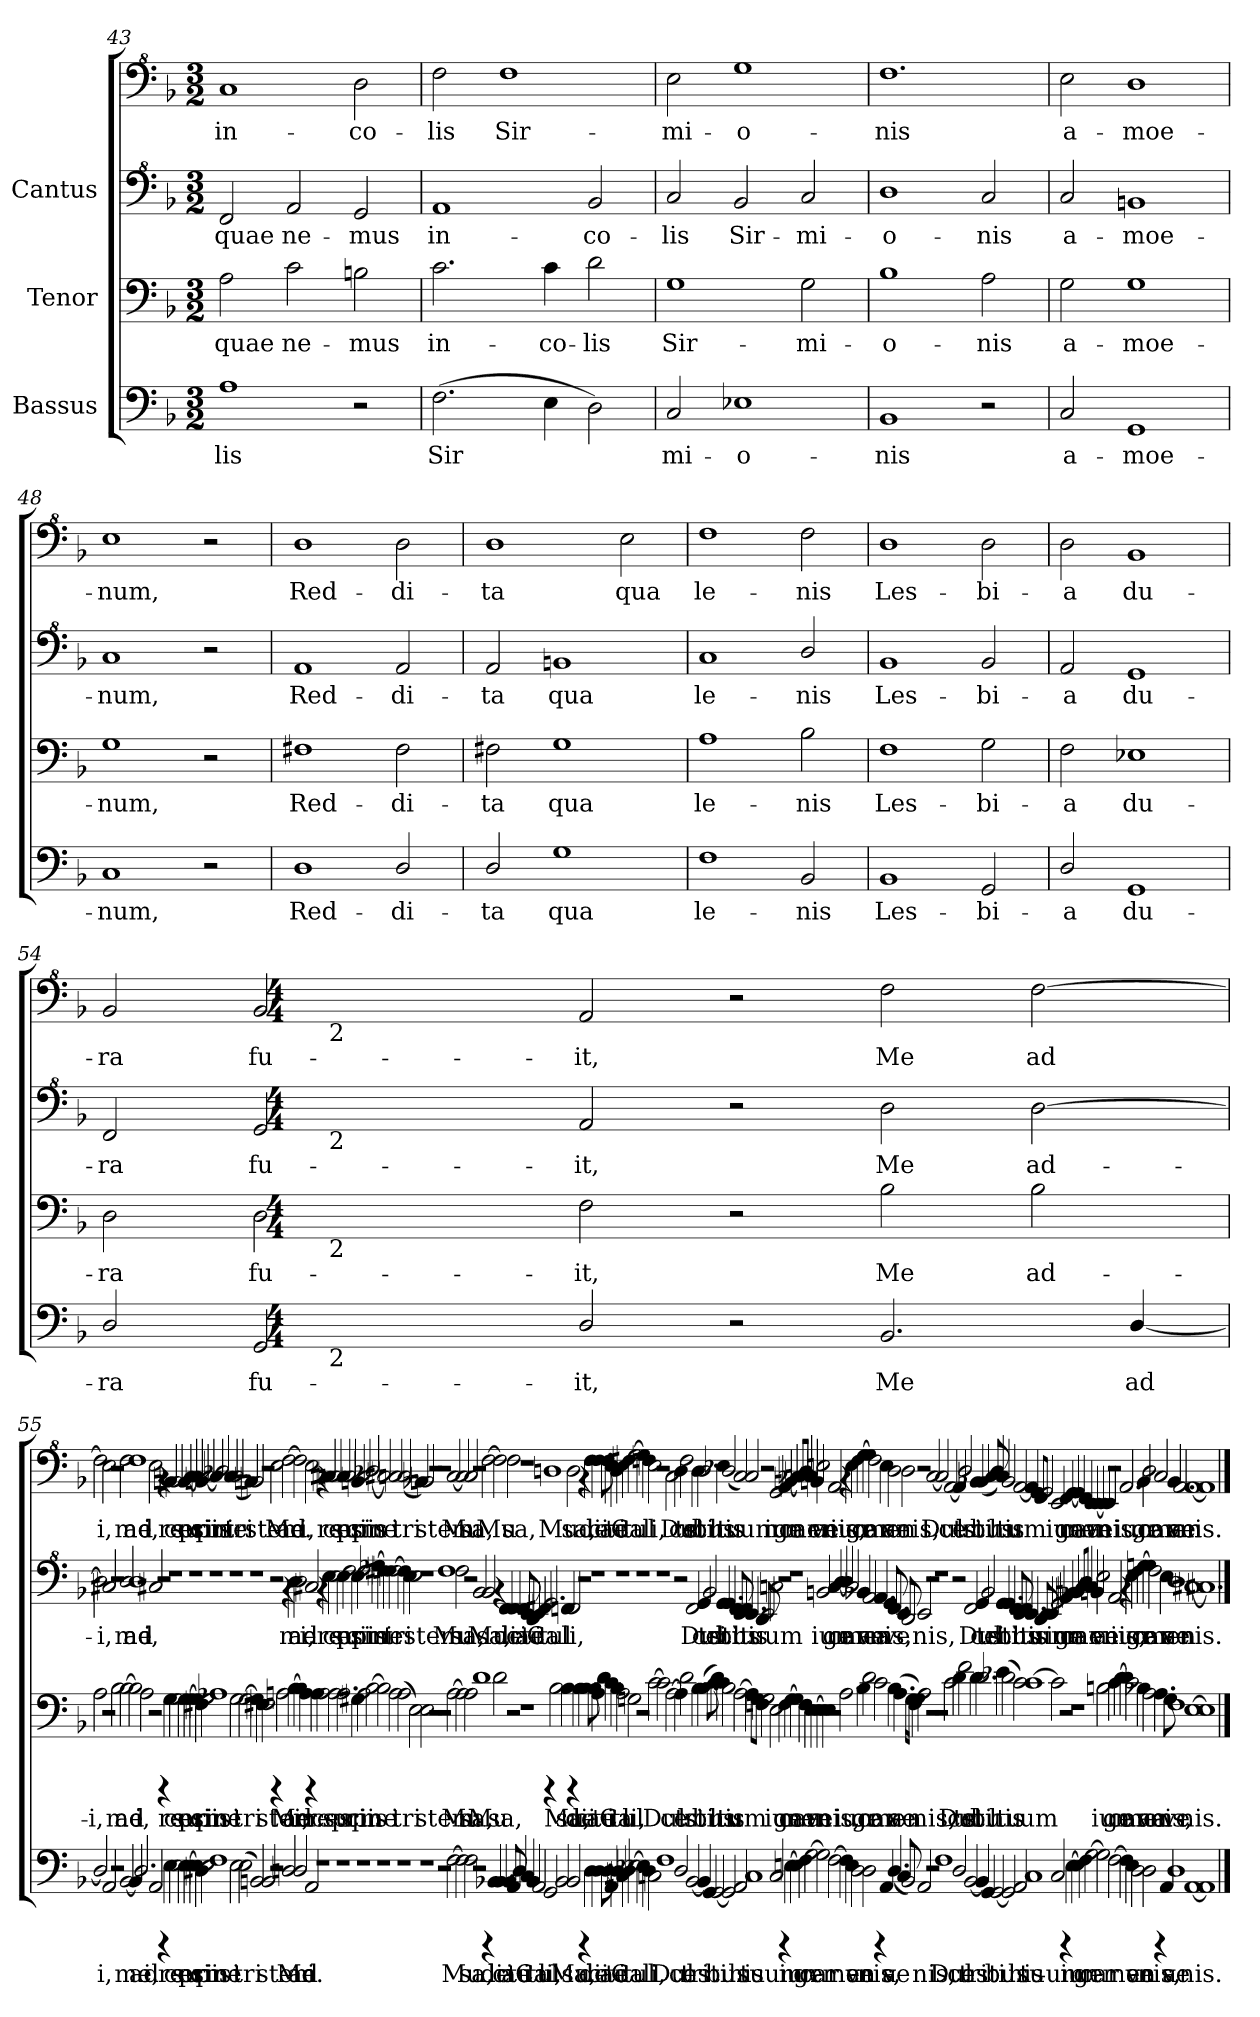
**kern	**text	**kern	**text	**kern	**text	**kern	**text
*part3	*part3	*part2	*part2	*part1	*part1	*part1	*part1
*staff4	*staff4	*staff3	*staff3	*staff2	*staff2	*staff1	*staff1
*I"Bassus	*	*I"Tenor	*	*I"Cantus	*	*	*
*clefF4	*	*clefF4	*	*clefF^4	*	*clefF^4	*
*k[b-]	*	*k[b-]	*	*k[b-]	*	*k[b-]	*
*F:	*	*F:	*	*F:	*	*F:	*
*M3/2	*	*M3/2	*	*M3/2	*	*M3/2	*
=43	=43	=43	=43	=43	=43	=43	=43
!	!LO:LY:b:cj	!	!LO:LY:b:cj	!	!LO:LY:b:cj	!	!LO:LY:b:cj
1A	-lis	2A\	quae	2F/	-quae	1c	in-
!	!	!	!LO:LY:b:cj	!	!LO:LY:b:cj	!	!
.	.	2c\	ne-	2A/	ne-	.	.
!	!	!	!LO:LY:b:cj	!	!LO:LY:b:cj	!	!LO:LY:b:cj
2r	.	2Bn\	-mus	2G/	-mus	2d\	-co-
=44	=44	=44	=44	=44	=44	=44	=44
!	!LO:LY:b:cj	!	!LO:LY:b:cj	!	!LO:LY:b:cj	!	!LO:LY:b:cj
(>2.F\	Sir-	2.c\	in-	1A	-in-	2f\	lis
!	!	!	!	!	!	!	!LO:LY:b:cj
.	.	.	.	.	.	1f	Sir-
!	!LO:LY:b:cj	!	!LO:LY:b:cj	!	!	!	!
4E\	--	4c\	-co-	.	.	.	.
!	!LO:LY:b:cj	!	!LO:LY:b:cj	!	!LO:LY:b:cj	!	!
2D\)	--	2d\	-lis	2B-/	-co-	.	.
=45	=45	=45	=45	=45	=45	=45	=45
!	!LO:LY:b:cj	!	!LO:LY:b:cj	!	!LO:LY:b:cj	!	!LO:LY:b:cj
2C/	-mi-	1G	Sir-	2c/	-lis	2e\	-mi-
!	!LO:LY:b:cj	!	!	!	!LO:LY:b:cj	!	!LO:LY:b:cj
1E-X	-o-	.	.	2B-/	Sir-	1g	-o-
!	!	!	!LO:LY:b:cj	!	!LO:LY:b:cj	!	!
.	.	2G\	-mi-	2c/	-mi-	.	.
=46	=46	=46	=46	=46	=46	=46	=46
!	!LO:LY:b:cj	!	!LO:LY:b:cj	!	!LO:LY:b:cj	!	!LO:LY:b:cj
1BB-	-nis	1B-	-o-	1d	o-	1.f	-nis
!	!	!	!LO:LY:b:cj	!	!LO:LY:b:cj	!	!
2r	.	2A\	-nis	2c/	-nis	.	.
=47	=47	=47	=47	=47	=47	=47	=47
!	!LO:LY:b:cj	!	!LO:LY:b:cj	!	!LO:LY:b:cj	!	!LO:LY:b:cj
2C/	a-	2G\	a-	2c/	-a-	2e\	a-
!	!LO:LY:b:cj	!	!LO:LY:b:cj	!	!LO:LY:b:cj	!	!LO:LY:b:cj
1GG	-moe-	1G	-moe-	1Bn	-moe-	1d	-moe-
!!LO:LB:g=z
=48	=48	=48	=48	=48	=48	=48	=48
!	!LO:LY:b:cj	!	!LO:LY:b:cj	!	!LO:LY:b:cj	!	!LO:LY:b:cj
1C	-num,	1G	-num,	1c	num,	1e	-num,
2r	.	2r	.	2r	.	2r	.
=49	=49	=49	=49	=49	=49	=49	=49
!	!LO:LY:b:cj	!	!LO:LY:b:cj	!	!LO:LY:b:cj	!	!LO:LY:b:cj
1D	Red-	1F#X	Red-	1A	-Red-	1d	Red-
!	!LO:LY:b:cj	!	!LO:LY:b:cj	!	!LO:LY:b:cj	!	!LO:LY:b:cj
2D/	-di-	2F#\	-di-	2A/	-di-	2d\	-di-
=50	=50	=50	=50	=50	=50	=50	=50
!	!LO:LY:b:cj	!	!LO:LY:b:cj	!	!LO:LY:b:cj	!	!LO:LY:b:cj
2D/	-ta	2F#X\	-ta	2A/	ta	1d	-ta
!	!LO:LY:b:cj	!	!LO:LY:b:cj	!	!LO:LY:b:cj	!	!
1G	qua	1G	qua	1Bn	qua	.	.
!	!	!	!	!	!	!	!LO:LY:b:cj
.	.	.	.	.	.	2e\	qua
=51	=51	=51	=51	=51	=51	=51	=51
!	!LO:LY:b:cj	!	!LO:LY:b:cj	!	!LO:LY:b:cj	!	!LO:LY:b:cj
1F	le-	1A	le-	1c	le-	1f	le-
!	!LO:LY:b:cj	!	!LO:LY:b:cj	!	!LO:LY:b:cj	!	!LO:LY:b:cj
2BB-/	-nis	2B-\	-nis	2d/	-nis	2f\	-nis
=52	=52	=52	=52	=52	=52	=52	=52
!	!LO:LY:b:cj	!	!LO:LY:b:cj	!	!LO:LY:b:cj	!	!LO:LY:b:cj
1BB-	Les-	1F	Les-	1B-	-Les-	1d	Les-
!	!LO:LY:b:cj	!	!LO:LY:b:cj	!	!LO:LY:b:cj	!	!LO:LY:b:cj
2GG/	-bi-	2G\	-bi-	2B-/	-bi-	2d\	-bi-
=53	=53	=53	=53	=53	=53	=53	=53
!	!LO:LY:b:cj	!	!LO:LY:b:cj	!	!LO:LY:b:cj	!	!LO:LY:b:cj
2D/	-a	2F\	-a	2A/	-a	2d\	-a
!	!LO:LY:b:cj	!	!LO:LY:b:cj	!	!LO:LY:b:cj	!	!LO:LY:b:cj
1GG	du-	1E-X	du-	1G	du-	1B-	du-
!!LO:PB:g=z
=54	=54	=54	=54	=54	=54	=54	=54
!	!LO:LY:b:cj	!	!LO:LY:b:cj	!	!LO:LY:b:cj	!	!LO:LY:b:cj
2D/	-ra	2D\	-ra	2F/	-ra	2B-/	-ra
!	!LO:LY:b:cj	!	!LO:LY:b:cj	!	!LO:LY:b:cj	!	!LO:LY:b:cj
2GG/	fu-	2D\	fu-	2G/	fu-	2B-/	fu-
*M4/4	*	*M4/4	*	*M4/4	*	*M4/4	*
*met(c)	*	*met(c)	*	*met(c)	*	*met(c)	*
!	!LO:LY:b:cj	!	!LO:LY:b:cj	!	!LO:LY:b:cj	!	!LO:LY:b:cj
2D/	-it,	2F\	-it,	2A/	-it,	2A/	-it,
*	*	*	*	*	*	*MM144	*
!	!	!	!	!	!	!LO:TX:b:t=2	!
!	!	!	!	!LO:TX:b:t=2	!	!	!
!	!	!LO:TX:b:t=2	!	!	!	!	!
!LO:TX:b:t=2	!	!	!	!	!	!	!
2r	.	2r	.	2r	.	2r	.
!	!LO:LY:b:cj	!	!LO:LY:b:cj	!	!LO:LY:b:cj	!	!LO:LY:b:cj
2.BB-/	Me	2B-\	Me	2d\	Me	2f\	Me
!	!	!	!LO:LY:b:cj	!	!LO:LY:b:cj	!	!LO:LY:b:cj
.	.	2B-\	ad-	[>2d\	ad-	[>2f\	ad-
!	!LO:LY:b:cj	!	!	!	!	!	!
[<4D/	ad-	.	.	.	.	.	.
!!LO:LB:g=z
=55	=55	=55	=55	=55	=55	=55	=55
!	!LO:LY:b:cj	!	!LO:LY:b:cj	!	!LO:LY:b:cj	!	!LO:LY:b:cj
2D/]	-	2A\	-i,	2d\]	.	2f\]	-
!	!LO:LY:b:cj	!	!	!	!LO:LY:b:cj	!	!LO:LY:b:cj
2AA/	i,	2r	.	2c#X/	i,	2e\	i,
!	!	!	!LO:LY:b:cj	!	!	!	!
2r	.	2B-\	me	2r	.	2r	.
!	!LO:LY:b:cj	!	!LO:LY:b:cj	!	!LO:LY:b:cj	!	!LO:LY:b:cj
[<2BB-/	me	[>2B-\	ad-	2d/	me	2f\	me
!	!LO:LY:a:cj	!	!LO:LY:a:cj	!	!LO:LY:a:cj	!	!LO:LY:a:cj
4BB-/]	.	2B-\]	-	1d	ad-	1f	ad-
!	!LO:LY:a:cj	!	!	!	!	!	!
2.D/	ad-	.	.	.	.	.	.
!	!	!	!LO:LY:a:cj	!	!	!	!
.	.	2A\	i,	.	.	.	.
!	!LO:LY:b:cj	!	!	!	!LO:LY:b:cj	!	!LO:LY:b:cj
2AA/	-i,	2r	.	2c#X/	-i,	2e\	-i,
4rCCC	.	4rCCC	.	2r	.	4rA	.
!	!LO:LY:b:cj	!	!LO:LY:b:cj	!	!	!	!LO:LY:b:cj
4E\	re-	4G\	re-	.	.	4Bn/	re-
!	!LO:LY:b:cj	!	!LO:LY:b:cj	!	!	!	!LO:LY:b:cj
2E\	-ces-	2G\	-ces-	1r	.	2Bn/	-ces-
!	!LO:LY:b:cj	!	!LO:LY:b:cj	!	!	!	!LO:LY:b:cj
4E\	-su-	4G\	-su	.	.	4B/	-su-
!	!LO:LY:b:cj	!	!LO:LY:b:cj	!	!	!	!LO:LY:b:cj
[>4E\	-prin-	[>4G\	prin-	.	.	[<4c/	-prin-
!	!LO:LY:b:cj	!	!LO:LY:b:cj	!	!	!	!LO:LY:b:cj
4E\]	-	4G\]	-	1r	.	4c/]	-
!	!LO:LY:b:cj	!	!LO:LY:b:cj	!	!	!	!LO:LY:b:cj
4D#X\	ci-	4F#X\	ci-	.	.	4Bn/	ci-
!	!LO:LY:b:cj	!	!LO:LY:b:cj	!	!	!	!LO:LY:b:cj
2E\	-pis	2G\	-pis	.	.	[<2c/	-pis
!	!LO:LY:a:cj	!	!LO:LY:a:cj	!	!	!	!LO:LY:a:cj
1F	me-	1A-X	me-	1r	.	4c/]	.
!	!	!	!	!	!	!	!LO:LY:a:cj
.	.	.	.	.	.	2d-X/	me-
!	!	!	!	!	!	!	!LO:LY:a:cj
.	.	.	.	.	.	4c/	-i
!	!LO:LY:a:cj	!	!LO:LY:a:cj	!	!	!	!LO:LY:a:cj
2E\	-i	2G\	-i	1r	.	(<2.c/	tri-
!	!LO:LY:a:cj	!	!LO:LY:a:cj	!	!	!	!
(>2E\	tri-	[>2G\	tri-	.	.	.	.
!	!	!	!	!	!	!	!LO:LY:a:cj
.	.	.	.	.	.	4Bn/)	--
!	!LO:LY:b:cj	!	!LO:LY:b:cj	!	!	!	!LO:LY:b:cj
2BBn/)	-	4G\]	-	1r	.	2Bn/	-stem.
!	!	!	!LO:LY:b:cj	!	!	!	!
.	.	4F#X\	.	.	.	.	.
!	!LO:LY:b:cj	!	!LO:LY:b:cj	!	!	!	!
2BB/	stem.	2F#\	stem.	.	.	2r	.
!	!	!	!	!	!	!	!LO:LY:b:cj
2r	.	4rCCC	.	2r	.	2e\	Me
!	!	!	!LO:LY:b:cj	!	!	!	!
.	.	2A\	Me	.	.	.	.
!	!LO:LY:b:cj	!	!	!	!	!	!LO:LY:b:cj
2D/	Me	.	.	4rA	.	[>2f\	ad-
!	!	!	!LO:LY:b:cj	!	!LO:LY:b:cj	!	!
.	.	[>4B-\	ad-	4d\	me	.	.
!	!LO:LY:a:cj	!	!LO:LY:a:cj	!	!LO:LY:a:cj	!	!LO:LY:a:cj
2D/	ad-	4B-\]	-	2d\	ad-	2f\]	-
!	!	!	!LO:LY:a:cj	!	!	!	!
.	.	4A\	i,	.	.	.	.
!	!LO:LY:a:cj	!	!	!	!LO:LY:a:cj	!	!LO:LY:a:cj
2AA/	-i	4rCCC	.	2c#X/	-i,	2e\	i,
!	!	!	!LO:LY:a:cj	!	!	!	!
.	.	4A\	re-	.	.	.	.
!	!	!	!LO:LY:b:cj	!	!	!	!
1r	.	2A\	-ces-	4rA	.	4rA	.
!	!	!	!	!	!LO:LY:b:cj	!	!LO:LY:b:cj
.	.	.	.	4e\	re-	4c#X/	re-
!	!	!	!LO:LY:b:cj	!	!LO:LY:b:cj	!	!LO:LY:b:cj
.	.	2A\	-su	2e\	-ces-	2cn/	-ces-
!	!	!	!LO:LY:b:cj	!	!LO:LY:b:cj	!	!LO:LY:b:cj
1r	.	2.A\	prin-	4e\	-su	4c/	-su
!	!	!	!	!	!LO:LY:b:cj	!	!LO:LY:b:cj
.	.	.	.	2f\	prin-	2c/	prin-
!	!	!	!LO:LY:b:cj	!	!LO:LY:b:cj	!	!LO:LY:b:cj
.	.	4G#X\	-ci-	4e\	-ci-	4Bn/	-ci-
!	!	!	!LO:LY:b:cj	!	!LO:LY:b:cj	!	!LO:LY:b:cj
1r	.	2A\	-pis	2.f\	-pis	2c/	-pis
!	!	!	!LO:LY:b:cj	!	!	!	!LO:LY:b:cj
.	.	[>2B-\	me-	.	.	[<2d-X/	me-
!	!	!	!	!	!LO:LY:b:cj	!	!
.	.	.	.	[>4g-X\	me-	.	.
!	!	!	!LO:LY:a:cj	!	!LO:LY:a:cj	!	!LO:LY:a:cj
1r	.	2B-\]	-	4f#X\]	-	2c#X/]	-
!	!	!	!	!	!LO:LY:a:cj	!	!
.	.	.	.	4fn\	i	.	.
!	!	!	!LO:LY:a:cj	!	!LO:LY:a:cj	!	!LO:LY:a:cj
.	.	2A\	i	[>2f\	tri-	2cn/	i
!	!	!	!LO:LY:a:cj	!	!LO:LY:b:cj	!	!LO:LY:a:cj
1r	.	(>2A\	tri-	4f\]	-	(<2.c/	tri-
!	!	!	!	!	!LO:LY:b:cj	!	!
.	.	.	.	4e\	.	.	.
!	!	!	!LO:LY:a:cj	!	!LO:LY:b:cj	!	!
.	.	2E\)	--	2e\	stem.	.	.
!	!	!	!	!	!	!	!LO:LY:a:cj
.	.	.	.	.	.	4B-/)	--
!	!	!	!LO:LY:b:cj	!	!	!	!LO:LY:b:cj
1r	.	2E\	-stem.	1r	.	2Bn/	-stem.
.	.	2r	.	.	.	2r	.
!	!	!	!	!	!LO:LY:b:cj	!	!
2r	.	2r	.	1f	Mu	2r	.
!	!LO:LY:b:cj	!	!LO:LY:b:cj	!	!	!	!LO:LY:b:cj
[>2F\	Mu-	[>2A\	Mu-	.	.	[<2c/	Mu-
!	!LO:LY:a:cj	!	!LO:LY:a:cj	!	!LO:LY:a:cj	!	!LO:LY:a:cj
2F\]	-	2A\]	-	2f\	sa,	2c/]	-
!	!LO:LY:a:cj	!	!LO:LY:a:cj	!	!	!	!LO:LY:a:cj
2F\	sa,	2A\	sa,	2r	.	2c/	sa,
!	!	!	!LO:LY:b:cj	!	!LO:LY:b:cj	!	!
2r	.	1d	Mu-	2B-/	Mu	2r	.
!	!	!	!	!	!LO:LY:b:cj	!	!LO:LY:b:cj
4rCCC	.	.	.	2B-/	sa,	[>2f\	Mu-
!	!LO:LY:b:cj	!	!	!	!	!	!
4BB-/	de-	.	.	.	.	.	.
!	!LO:LY:b:cj	!	!LO:LY:b:cj	!	!	!	!LO:LY:b:cj
4.BB-/	-li-	2d\	-sa,	4rA	.	2f\]	-
!	!	!	!	!	!LO:LY:b:cj	!	!
.	.	.	.	4F/	de-	.	.
!	!LO:LY:b:cj	!	!	!	!	!	!
8BB-/	-ci-	.	.	.	.	.	.
!	!LO:LY:b:cj	!	!	!	!LO:LY:b:cj	!	!LO:LY:b:cj
4AA/	-ae	2r	.	4.F/	-li-	2f\	sa,
!	!LO:LY:b:cj	!	!	!	!	!	!
4D/	tu-	.	.	.	.	.	.
!	!	!	!	!	!LO:LY:b:cj	!	!
.	.	.	.	8F/	-ci-	.	.
!	!LO:LY:b:cj	!	!	!	!LO:LY:b:cj	!	!
4C/	-i	1r	.	4E/	-ae	1r	.
!	!LO:LY:b:cj	!	!	!	!LO:LY:b:cj	!	!
4BB-/	Ca-	.	.	4D/	tu-	.	.
!	!LO:LY:b:cj	!	!	!	!LO:LY:b:cj	!	!
2AA/	-tul-	.	.	4E/	-i	.	.
!	!	!	!	!	!LO:LY:b:cj	!	!
.	.	.	.	4F#X/	Ca-	.	.
!	!LO:LY:a:cj	!	!	!	!LO:LY:a:cj	!	!LO:LY:a:cj
2GG/	-li,	4rCCC	.	2.G/	-tul-	1d	Mu-
!	!	!	!LO:LY:a:cj	!	!	!	!
.	.	2B-\	Mu-	.	.	.	.
!	!LO:LY:a:cj	!	!	!	!	!	!
2BB-/	Mu-	.	.	.	.	.	.
!	!	!	!LO:LY:a:cj	!	!LO:LY:a:cj	!	!
.	.	4B-\	-sa,	4F/	--	.	.
!	!LO:LY:b:cj	!	!	!	!LO:LY:b:cj	!	!LO:LY:b:cj
2BB-/	-sa,	4rCCC	.	2F/	-li,	2d\	-sa,
!	!	!	!LO:LY:b:cj	!	!	!	!
.	.	4B-\	de-	.	.	.	.
!	!	!	!LO:LY:b:cj	!	!	!	!
4rCCC	.	4.B-\	-li-	2r	.	4rA	.
!	!LO:LY:b:cj	!	!	!	!	!	!LO:LY:b:cj
4D\	de-	.	.	.	.	4f\	de-
!	!	!	!LO:LY:b:cj	!	!	!	!
.	.	8B-\	-ci-	.	.	.	.
!	!LO:LY:b:cj	!	!LO:LY:b:cj	!	!	!	!LO:LY:b:cj
4.D\	-li-	4A\	-ae	1r	.	4.f\	-li-
!	!	!	!LO:LY:b:cj	!	!	!	!
.	.	4d\	tu-	.	.	.	.
!	!LO:LY:b:cj	!	!	!	!	!	!LO:LY:b:cj
8D\	-ci-	.	.	.	.	8f\	-ci-
!	!LO:LY:b:cj	!	!LO:LY:b:cj	!	!	!	!LO:LY:b:cj
4AA/	-ae	4c\	-i	.	.	4e\	-ae
!	!LO:LY:b:cj	!	!LO:LY:b:cj	!	!	!	!LO:LY:b:cj
4D\	tu-	4B-\	Ca-	.	.	4d\	tu-
!	!LO:LY:b:cj	!	!LO:LY:b:cj	!	!	!	!LO:LY:b:cj
4C#X/	-i	2A\	-tul-	1r	.	4e\	-i
!	!LO:LY:b:cj	!	!	!	!	!	!LO:LY:b:cj
4D\	Ca-	.	.	.	.	4f#X\	Ca-
!	!LO:LY:b:cj	!	!LO:LY:b:cj	!	!	!	!LO:LY:b:cj
[>2E-X\	-tul-	2G\	-li,	.	.	[>2g\	-tul-
!	!LO:LY:a:cj	!	!	!	!	!	!LO:LY:a:cj
4E-X\]	-	2r	.	1r	.	4g\]	-
!	!LO:LY:a:cj	!	!	!	!	!	!LO:LY:a:cj
4D\	.	.	.	.	.	4f\	.
!	!LO:LY:a:cj	!	!LO:LY:a:cj	!	!	!	!LO:LY:a:cj
2C\	li,	[>2c\	Dul-	.	.	2e\	li,
!	!LO:LY:a:cj	!	!LO:LY:a:cj	!	!	!	!
1F	Dul-	2c\]	-	1r	.	2r	.
!	!	!	!LO:LY:a:cj	!	!	!	!LO:LY:a:cj
.	.	[>2A\	ce	.	.	2c\	Dul-
!	!LO:LY:b:cj	!	!LO:LY:b:cj	!	!	!	!LO:LY:b:cj
2D/	-ce	4A\]	.	2r	.	4d\	-ce
!	!	!	!LO:LY:b:cj	!	!	!	!LO:LY:b:cj
.	.	2d\	tri-	.	.	2f\	tri-
!	!LO:LY:b:cj	!	!	!	!LO:LY:b:cj	!	!
[<2BB-/	tri-	.	.	2F/	Dul-	.	.
!	!	!	!LO:LY:b:cj	!	!	!	!LO:LY:b:cj
.	.	4B-\	-sti-	.	.	4d\	-sti-
!	!LO:LY:b:cj	!	!LO:LY:b:cj	!	!LO:LY:b:cj	!	!LO:LY:b:cj
4BB-/]	-	(>4.B-\	-bus	4G/	-ce	2.d\	-bus
!	!LO:LY:b:cj	!	!	!	!LO:LY:b:cj	!	!
4GG/	sti-	.	.	2B-/	tri-	.	.
!	!	!	!LO:LY:b:cj	!	!	!	!
.	.	8c\	.	.	.	.	.
!	!LO:LY:b:cj	!	!LO:LY:b:cj	!	!	!	!
[<2GG/	-bus	4d\)	.	.	.	.	.
!	!	!	!LO:LY:b:cj	!	!LO:LY:b:cj	!	!LO:LY:b:cj
.	.	4c\	his	4G/	-sti-	4e-X\	his
!	!LO:LY:a:cj	!	!LO:LY:a:cj	!	!LO:LY:a:cj	!	!LO:LY:a:cj
2GG/]	.	2B-\	tu-	4.G/	-bus	(<2d/	tu-
!	!	!	!	!	!LO:LY:a:cj	!	!
.	.	.	.	8F/	.	.	.
!	!LO:LY:a:cj	!	!LO:LY:a:cj	!	!LO:LY:a:cj	!	!LO:LY:a:cj
2AA/	his	[>2A\	-um	4E/	.	2c/)	--
!	!	!	!	!	!LO:LY:a:cj	!	!
.	.	.	.	4F/	his	.	.
!	!LO:LY:b:cj	!	!	!	!LO:LY:b:cj	!	!LO:LY:b:cj
1C	tu-	4A\]	.	4.E/	tu-	2c/	-um
.	.	8G\L	.	.	.	.	.
!	!	!	!	!	!LO:LY:b:cj	!	!
.	.	8F\J	.	8D/	--	.	.
!	!	!	!	!	!LO:LY:b:cj	!	!
.	.	2G\	.	2E/	--	2r	.
!	!LO:LY:b:cj	!	!LO:LY:b:cj	!	!LO:LY:b:cj	!	!LO:LY:b:cj
2C/	-um	2E\	iun-	2c\	-um	2G/	iun-
!	!	!	!LO:LY:b:cj	!	!	!	!LO:LY:b:cj
4rCCC	.	4F\	-ge	2r	.	4A/	-ge
!	!LO:LY:b:cj	!	!LO:LY:b:cj	!	!	!	!LO:LY:b:cj
[>4E\	iun-	[>4G\	car-	.	.	[<4Bn/	car-
!	!LO:LY:b:cj	!	!LO:LY:b:cj	!	!	!	!LO:LY:b:cj
4E\]	-	4G\]	-	1r	.	8c-X/L]	-
!	!	!	!	!	!	!	!LO:LY:b:cj
.	.	.	.	.	.	8cn/J	.
!	!LO:LY:b:cj	!	!LO:LY:b:cj	!	!	!	!LO:LY:b:cj
4F\	ge	4F\	men	.	.	4d/	.
!	!LO:LY:b:cj	!	!LO:LY:b:cj	!	!	!	!LO:LY:b:cj
[>2G\	car-	4E\	a-	.	.	4c/	men
!	!	!	!LO:LY:b:cj	!	!	!	!LO:LY:b:cj
.	.	[>4E\	-ve-	.	.	4Bn/	a-
!	!LO:LY:a:cj	!	!LO:LY:a:cj	!	!LO:LY:a:cj	!	!LO:LY:a:cj
2G\]	-	4E\]	-	2Bn/	iun-	2e\	-ve-
!	!	!	!LO:LY:a:cj	!	!	!	!
.	.	4E\	nis,	.	.	.	.
!	!LO:LY:a:cj	!	!	!	!LO:LY:a:cj	!	!LO:LY:a:cj
[>2F\	men	2r	.	4c/	-ge	2A/	-nis,
!	!	!	!	!	!LO:LY:a:cj	!	!
.	.	.	.	[<4d/	car-	.	.
!	!LO:LY:b:cj	!	!LO:LY:b:cj	!	!LO:LY:b:cj	!	!
4F\]	.	2.A\	iun-	4d/]	-	4rA	.
!	!LO:LY:b:cj	!	!	!	!LO:LY:b:cj	!	!LO:LY:b:cj
4E\	a-	.	.	2c/	men	4e\	iun-
!	!LO:LY:b:cj	!	!	!	!	!	!LO:LY:b:cj
2D\	-ve-	.	.	.	.	4f\	-ge
!	!	!	!LO:LY:b:cj	!	!LO:LY:b:cj	!	!LO:LY:b:cj
.	.	4B-\	-ge	4B-/	a-	[>4g\	car-
!	!LO:LY:b:cj	!	!LO:LY:b:cj	!	!LO:LY:b:cj	!	!LO:LY:b:cj
2D\	-nis,	2d\	car-	2A/	-ve-	4g\]	-
!	!	!	!	!	!	!	!LO:LY:b:cj
.	.	.	.	.	.	2f\	men
!	!	!	!LO:LY:b:cj	!	!LO:LY:b:cj	!	!
4rCCC	.	2c\	-men	4.A/	-nis,	.	.
!	!LO:LY:b:cj	!	!	!	!	!	!LO:LY:b:cj
4AA/	a-	.	.	.	.	4e\	a-
!	!	!	!	!	!LO:LY:b:cj	!	!
.	.	.	.	8G/	a-	.	.
!	!LO:LY:a:cj	!	!LO:LY:a:cj	!	!LO:LY:a:cj	!	!LO:LY:a:cj
(<4.D/	-ve-	4B-\	a-	4.F/	-ve-	2d\	-ve-
!	!	!	!LO:LY:a:cj	!	!	!	!
.	.	(>4.A\	-ve-	.	.	.	.
!	!LO:LY:a:cj	!	!	!	!LO:LY:a:cj	!	!
8C/	--	.	.	8E/	--	.	.
!	!LO:LY:a:cj	!	!	!	!LO:LY:a:cj	!	!LO:LY:a:cj
2BB-/)	--	.	.	2D/	--	2d\	-nis,
!	!	!	!LO:LY:a:cj	!	!	!	!
.	.	16G\L	--	.	.	.	.
!	!	!	!LO:LY:a:cj	!	!	!	!
.	.	16F\J	--	.	.	.	.
!	!	!	!LO:LY:a:cj	!	!	!	!
.	.	4G\)	--	.	.	.	.
!	!LO:LY:b:cj	!	!LO:LY:b:cj	!	!LO:LY:b:cj	!	!
2AA/	-nis,	2A\	-nis,	2E/	-nis,	2r	.
!	!	!	!	!	!	!	!LO:LY:b:cj
2r	.	2r	.	2r	.	[<2c/	Dul-
!	!LO:LY:b:cj	!	!	!	!	!	!LO:LY:b:cj
1F	Dul-	2r	.	1r	.	2c/]	-
!	!	!	!LO:LY:b:cj	!	!	!	!LO:LY:b:cj
.	.	2c\	Dul-	.	.	[<2A/	ce
!	!LO:LY:b:cj	!	!LO:LY:b:cj	!	!	!	!LO:LY:b:cj
2D/	-ce	4d\	-ce	2r	.	4A/]	.
!	!	!	!LO:LY:b:cj	!	!	!	!LO:LY:b:cj
.	.	2f\	tri-	.	.	2d/	tri-
!	!LO:LY:b:cj	!	!	!	!LO:LY:b:cj	!	!
[<2BB-/	tri-	.	.	2F/	Dul-	.	.
!	!	!	!LO:LY:b:cj	!	!	!	!LO:LY:b:cj
.	.	4d\	-sti-	.	.	4B-/	-sti-
!	!LO:LY:a:cj	!	!LO:LY:a:cj	!	!LO:LY:a:cj	!	!LO:LY:a:cj
4BB-/]	-	2.d\	-bu	4G/	-ce	(<4.B-/	-bus
!	!LO:LY:a:cj	!	!	!	!LO:LY:a:cj	!	!
4GG/	sti-	.	.	2B-/	tri-	.	.
!	!	!	!	!	!	!	!LO:LY:a:cj
.	.	.	.	.	.	8c/	.
!	!LO:LY:a:cj	!	!	!	!	!	!LO:LY:a:cj
[<2GG/	-bus	.	.	.	.	4d/)	.
!	!	!	!LO:LY:a:cj	!	!LO:LY:a:cj	!	!LO:LY:a:cj
.	.	4e-X\	his	4G/	-sti-	4c/	his
!	!LO:LY:b:cj	!	!LO:LY:b:cj	!	!LO:LY:b:cj	!	!LO:LY:b:cj
2GG/]	.	(>2d\	tu-	4.G/	-bus	2B-/	tu-
!	!	!	!	!	!LO:LY:b:cj	!	!
.	.	.	.	8F/	.	.	.
!	!LO:LY:b:cj	!	!LO:LY:b:cj	!	!LO:LY:b:cj	!	!LO:LY:b:cj
2AA/	his	2c\)	--	4E/	.	[<2A/	-um
!	!	!	!	!	!LO:LY:b:cj	!	!
.	.	.	.	4F/	his	.	.
!	!LO:LY:b:cj	!	!LO:LY:b:cj	!	!LO:LY:b:cj	!	!
1C	tu-	[>1c	-um	4.E/	tu-	4A/]	.
.	.	.	.	.	.	8G/L	.
!	!	!	!	!	!LO:LY:b:cj	!	!
.	.	.	.	8D/	-	8F/J	.
!	!	!	!	!	!LO:LY:b:cj	!	!
.	.	.	.	4E/	.	2G/	.
!	!	!	!	!	!LO:LY:b:cj	!	!
.	.	.	.	4E/	um	.	.
!	!LO:LY:a:cj	!	!	!	!LO:LY:a:cj	!	!LO:LY:a:cj
2C/	-um	2c\]	.	2G/	iun-	2E/	iun-
!	!	!	!	!	!LO:LY:a:cj	!	!LO:LY:a:cj
4rCCC	.	2r	.	4A/	-ge	4F/	-ge
!	!LO:LY:a:cj	!	!	!	!LO:LY:a:cj	!	!LO:LY:a:cj
[>4E\	iun-	.	.	4Bn/	car-	[<4G/	car-
!	!LO:LY:a:cj	!	!	!	!LO:LY:b:cj	!	!LO:LY:b:cj
4E\]	-	1r	.	8B-/L	-	4G/]	-
!	!	!	!	!	!LO:LY:b:cj	!	!
.	.	.	.	8c/J	.	.	.
!	!LO:LY:a:cj	!	!	!	!LO:LY:b:cj	!	!LO:LY:b:cj
4F\	ge	.	.	4d/	.	4F/	men
!	!LO:LY:a:cj	!	!	!	!LO:LY:b:cj	!	!LO:LY:b:cj
[>2G\	car-	.	.	4c/	men	4E/	a-
!	!	!	!	!	!LO:LY:b:cj	!	!LO:LY:b:cj
.	.	.	.	4Bn/	a-	[<4E/	-ve-
!	!LO:LY:b:cj	!	!LO:LY:b:cj	!	!LO:LY:b:cj	!	!LO:LY:b:cj
2G\]	-	2Bn\	iun-	2e\	-ve-	4E/]	-
!	!	!	!	!	!	!	!LO:LY:b:cj
.	.	.	.	.	.	4E/	nis,
!	!LO:LY:b:cj	!	!LO:LY:b:cj	!	!LO:LY:b:cj	!	!
[>2F\	men	4c\	-ge	2A/	-nis,	2r	.
!	!	!	!LO:LY:b:cj	!	!	!	!
.	.	[>4d\	car-	.	.	.	.
!	!LO:LY:b:cj	!	!LO:LY:b:cj	!	!	!	!LO:LY:b:cj
4F\]	.	4d\]	-	4rA	.	2.A/	iun-
!	!LO:LY:b:cj	!	!LO:LY:b:cj	!	!LO:LY:b:cj	!	!
4E\	a-	2c\	men	4e\	iun-	.	.
!	!LO:LY:b:cj	!	!	!	!LO:LY:b:cj	!	!
2D\	-ve-	.	.	4f\	-ge	.	.
!	!	!	!LO:LY:b:cj	!	!LO:LY:b:cj	!	!LO:LY:b:cj
.	.	4B-\	a-	[>4g\	car-	4B-/	-ge
!	!LO:LY:b:cj	!	!LO:LY:b:cj	!	!LO:LY:b:cj	!	!LO:LY:b:cj
2D\	-nis,	2A\	-ve-	4g\]	-	2d\	car-
!	!	!	!	!	!LO:LY:b:cj	!	!
.	.	.	.	2f\	men	.	.
!	!	!	!LO:LY:b:cj	!	!	!	!LO:LY:b:cj
4rCCC	.	4.A\	-nis,	.	.	2c/	-men
!	!LO:LY:b:cj	!	!	!	!LO:LY:b:cj	!	!
4AA/	a-	.	.	4e\	a-	.	.
!	!	!	!LO:LY:b:cj	!	!	!	!
.	.	8G\	a-	.	.	.	.
!	!LO:LY:b:cj	!	!LO:LY:b:cj	!	!LO:LY:b:cj	!	!LO:LY:b:cj
1D	-ve-	1F	-ve-	1d	-ve-	4B-/	a-
!	!	!	!	!	!	!	!LO:LY:b:cj
.	.	.	.	.	.	2.A/	-ve-
!	!LO:LY:b:cj	!	!LO:LY:b:cj	!	!LO:LY:b:cj	!	!LO:LY:b:cj
[<1AA	-nis.	[>1E	-nis.	[<1c#X	-nis.	[<1A	-nis.
1AA]	.	1E]	.	1.c#X]	.	1A]	.
2ryy	.	2ryy	.	.	.	2ryy	.
==	==	==	==	==	==	==	==
*-	*-	*-	*-	*-	*-	*-	*-
